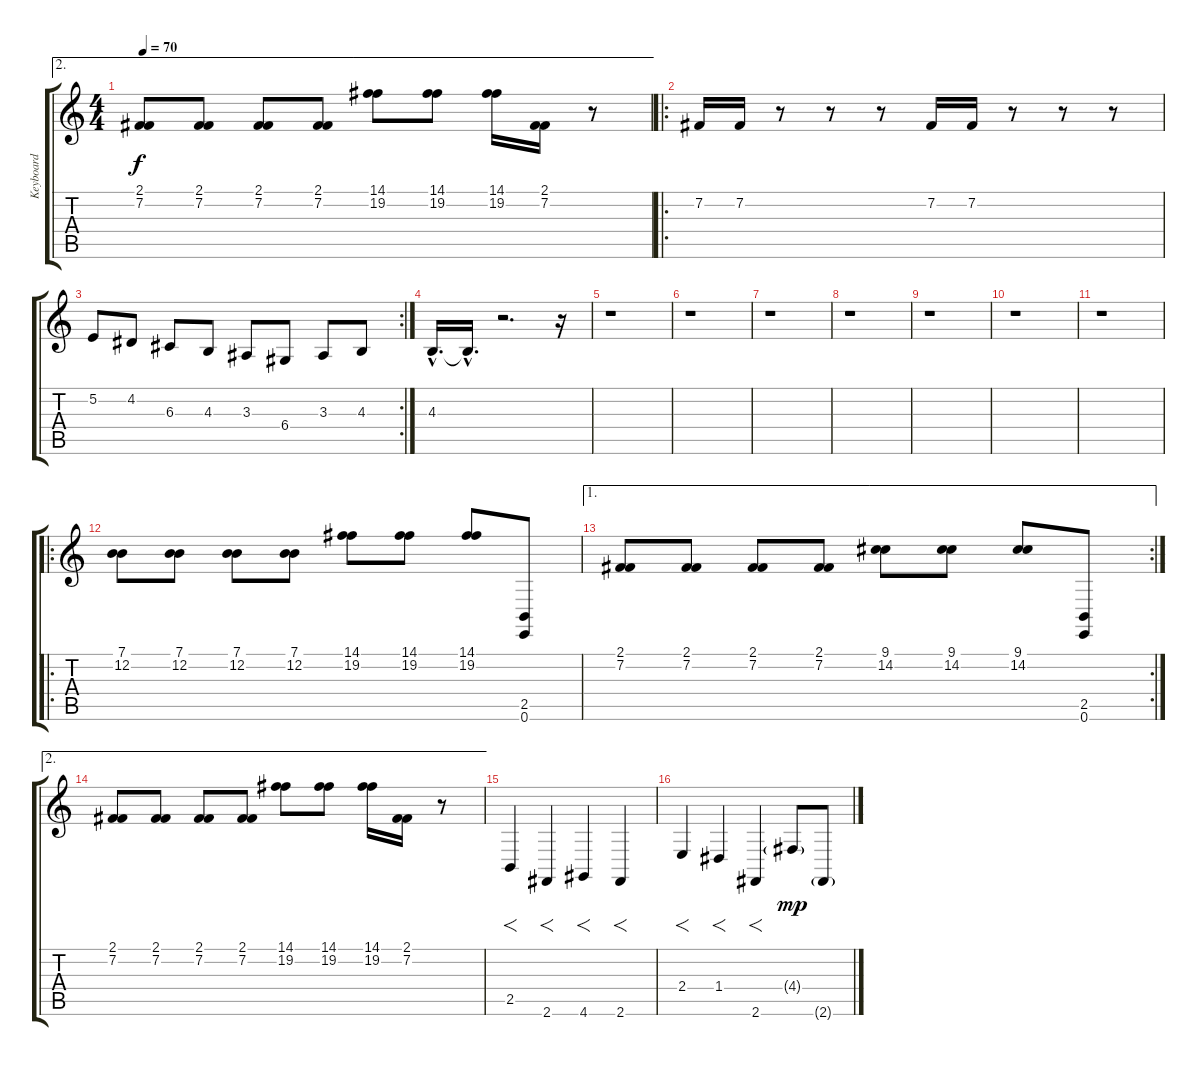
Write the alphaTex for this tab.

\track ("Keyboard" "Keyboard") {instrument lead8bassandlead}
\staff {score tabs}
\tuning (E4 B3 G3 D3 A2 E2) {hide}
\ae 2
\ts (4 4)
\tempo 70
\clef g2
\ks c
(2.1 7.2).8{dy f} (2.1 7.2).8 (2.1 7.2).8 (2.1 7.2).8 (14.1 19.2).8 (14.1 19.2).8 (14.1 19.2).16 (2.1 7.2).16 r.8 |
\ro
7.2.16{instrument lead8bassandlead} 7.2.16 r.8 r.8 r.8 7.2.16 7.2.16 r.8 r.8 r.8 |
\rc 2
5.2.8 4.2.8 6.3.8 4.3.8 3.3.8 6.4.8 3.3.8 4.3.8 |
4.3{hac}.16{d} 4.3{hac t}.16{d} r.2{d} r.16 |
r.1 |
r.1 |
r.1 |
r.1 |
r.1 |
r.1 |
r.1 |
\ro
(7.1 12.2).8{instrument acousticgrandpiano} (7.1 12.2).8 (7.1 12.2).8 (7.1 12.2).8 (14.1 19.2).8 (14.1 19.2).8 (14.1 19.2).8 (2.5 0.6).8 |
\ae 1
\rc 2
(2.1 7.2).8 (2.1 7.2).8 (2.1 7.2).8 (2.1 7.2).8 (9.1 14.2).8 (9.1 14.2).8 (9.1 14.2).8 (2.5 0.6).8 |
\ae 2
(2.1 7.2).8 (2.1 7.2).8 (2.1 7.2).8 (2.1 7.2).8 (14.1 19.2).8 (14.1 19.2).8 (14.1 19.2).16 (2.1 7.2).16 r.8 |
2.5.4{f instrument lead8bassandlead} 2.6.4{f} 4.6.4{f} 2.6.4{f} |
2.4.4{f} 1.4.4{f} 2.6.4{f} 4.4{g}.8{dy mp} 2.6{g}.8
